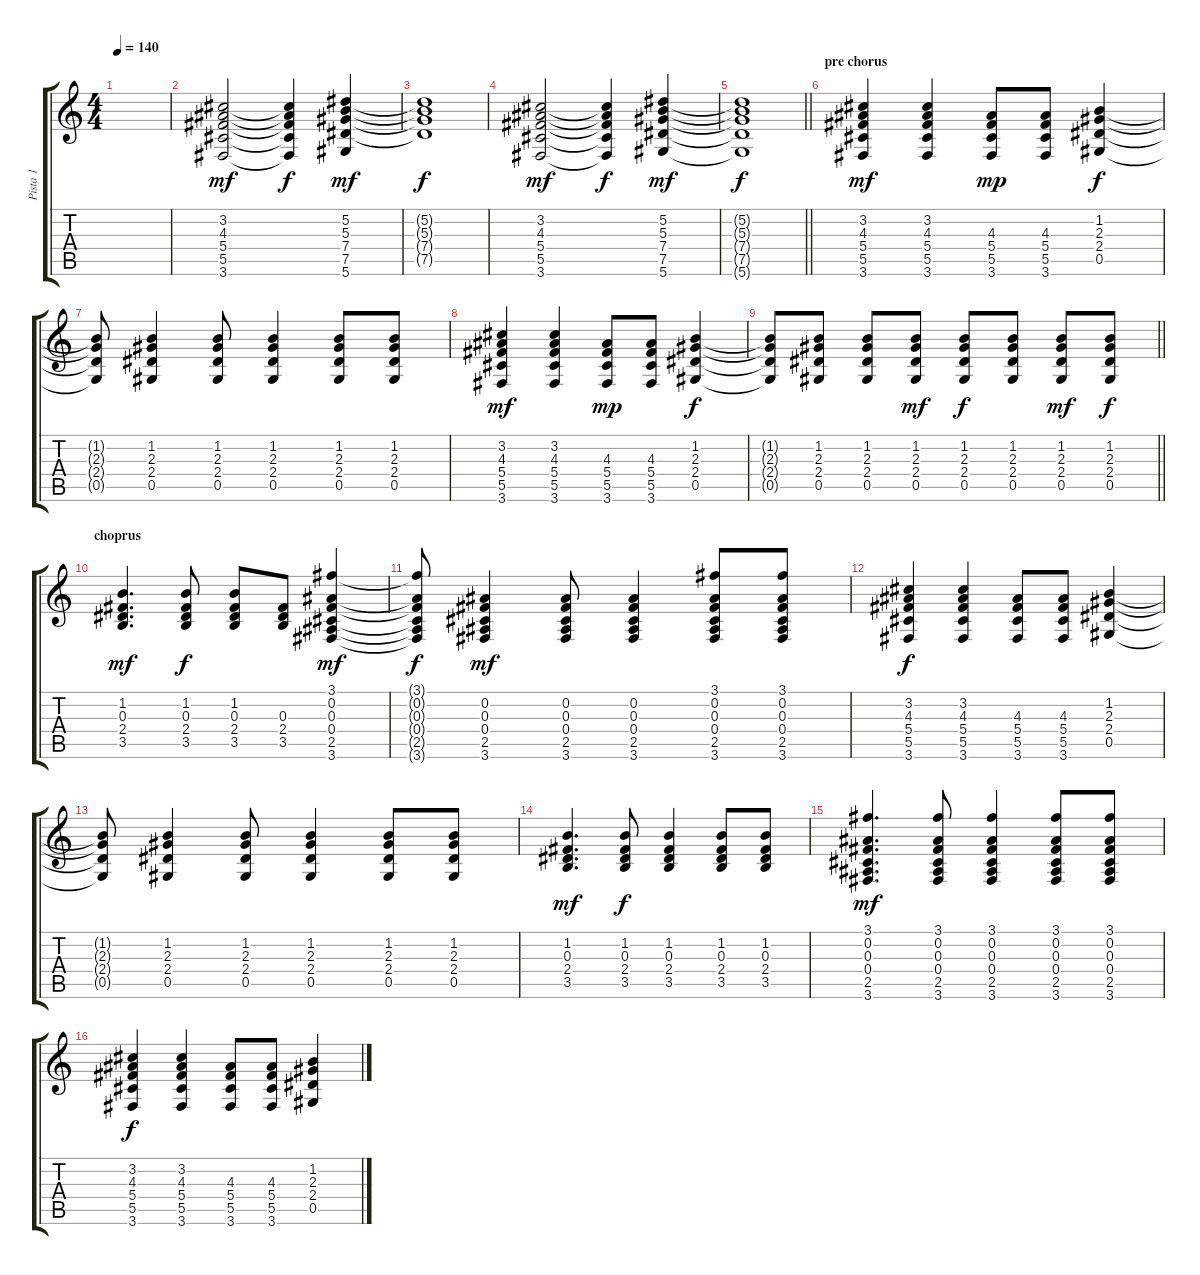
\track ("Pista 1" "Pista 1") {instrument electricguitarjazz}
\staff {score tabs}
\tuning (Eb4 Bb3 Gb3 Db3 Ab2 Eb2) {hide}
\ts (4 4)
\tempo 140
\clef g2
\ks c
|
(3.2 4.3 5.4 5.5 3.6).2{dy mf} (3.2{t} 4.3{t} 5.4{t} 5.5{t} 3.6{t}).4{dy f} (5.2 5.3 7.4 7.5 5.6).4{dy mf} |
(5.2{t} 5.3{t} 7.4{t} 7.5{t}).1{dy f} |
(3.2 4.3 5.4 5.5 3.6).2{dy mf} (3.2{t} 4.3{t} 5.4{t} 5.5{t} 3.6{t}).4{dy f} (5.2 5.3 7.4 7.5 5.6).4{dy mf} |
\barLineRight lightlight
(5.2{t} 5.3{t} 7.4{t} 7.5{t} 5.6{t}).1{dy f} |
\section ("" "pre chorus")
(3.2 4.3 5.4 5.5 3.6).4{dy mf} (3.2 4.3 5.4 5.5 3.6).4 (4.3 5.4 5.5 3.6).8{dy mp} (4.3 5.4 5.5 3.6).8 (1.2 2.3 2.4 0.5).4{dy f} |
(1.2{t} 2.3{t} 2.4{t} 0.5{t}).8 (1.2 2.3 2.4 0.5).4 (1.2 2.3 2.4 0.5).8 (1.2 2.3 2.4 0.5).4 (1.2 2.3 2.4 0.5).8 (1.2 2.3 2.4 0.5).8 |
(3.2 4.3 5.4 5.5 3.6).4{dy mf} (3.2 4.3 5.4 5.5 3.6).4 (4.3 5.4 5.5 3.6).8{dy mp} (4.3 5.4 5.5 3.6).8 (1.2 2.3 2.4 0.5).4{dy f} |
\barLineRight lightlight
(1.2{t} 2.3{t} 2.4{t} 0.5{t}).8 (1.2 2.3 2.4 0.5).8 (1.2 2.3 2.4 0.5).8 (1.2 2.3 2.4 0.5).8{dy mf} (1.2 2.3 2.4 0.5).8{dy f} (1.2 2.3 2.4 0.5).8 (1.2 2.3 2.4 0.5).8{dy mf} (1.2 2.3 2.4 0.5).8{dy f} |
\section ("" "choprus")
(1.2 0.3 2.4 3.5).4{d dy mf} (1.2 0.3 2.4 3.5).8{dy f} (1.2 0.3 2.4 3.5).8 (0.3 2.4 3.5).8 (3.1 0.2 0.3 0.4 2.5 3.6).4{dy mf} |
(3.1{t} 0.2{t} 0.3{t} 0.4{t} 2.5{t} 3.6{t}).8{dy f} (0.2 0.3 0.4 2.5 3.6).4{dy mf} (0.2 0.3 0.4 2.5 3.6).8 (0.2 0.3 0.4 2.5 3.6).4 (3.1 0.2 0.3 0.4 2.5 3.6).8 (3.1 0.2 0.3 0.4 2.5 3.6).8 |
(3.2 4.3 5.4 5.5 3.6).4{dy f} (3.2 4.3 5.4 5.5 3.6).4 (4.3 5.4 5.5 3.6).8 (4.3 5.4 5.5 3.6).8 (1.2 2.3 2.4 0.5).4 |
(1.2{t} 2.3{t} 2.4{t} 0.5{t}).8 (1.2 2.3 2.4 0.5).4 (1.2 2.3 2.4 0.5).8 (1.2 2.3 2.4 0.5).4 (1.2 2.3 2.4 0.5).8 (1.2 2.3 2.4 0.5).8 |
(1.2 0.3 2.4 3.5).4{d dy mf} (1.2 0.3 2.4 3.5).8{dy f} (1.2 0.3 2.4 3.5).4 (1.2 0.3 2.4 3.5).8 (1.2 0.3 2.4 3.5).8 |
(3.1 0.2 0.3 0.4 2.5 3.6).4{d dy mf} (3.1 0.2 0.3 0.4 2.5 3.6).8 (3.1 0.2 0.3 0.4 2.5 3.6).4 (3.1 0.2 0.3 0.4 2.5 3.6).8 (3.1 0.2 0.3 0.4 2.5 3.6).8 |
(3.2 4.3 5.4 5.5 3.6).4{dy f} (3.2 4.3 5.4 5.5 3.6).4 (4.3 5.4 5.5 3.6).8 (4.3 5.4 5.5 3.6).8 (1.2 2.3 2.4 0.5).4
